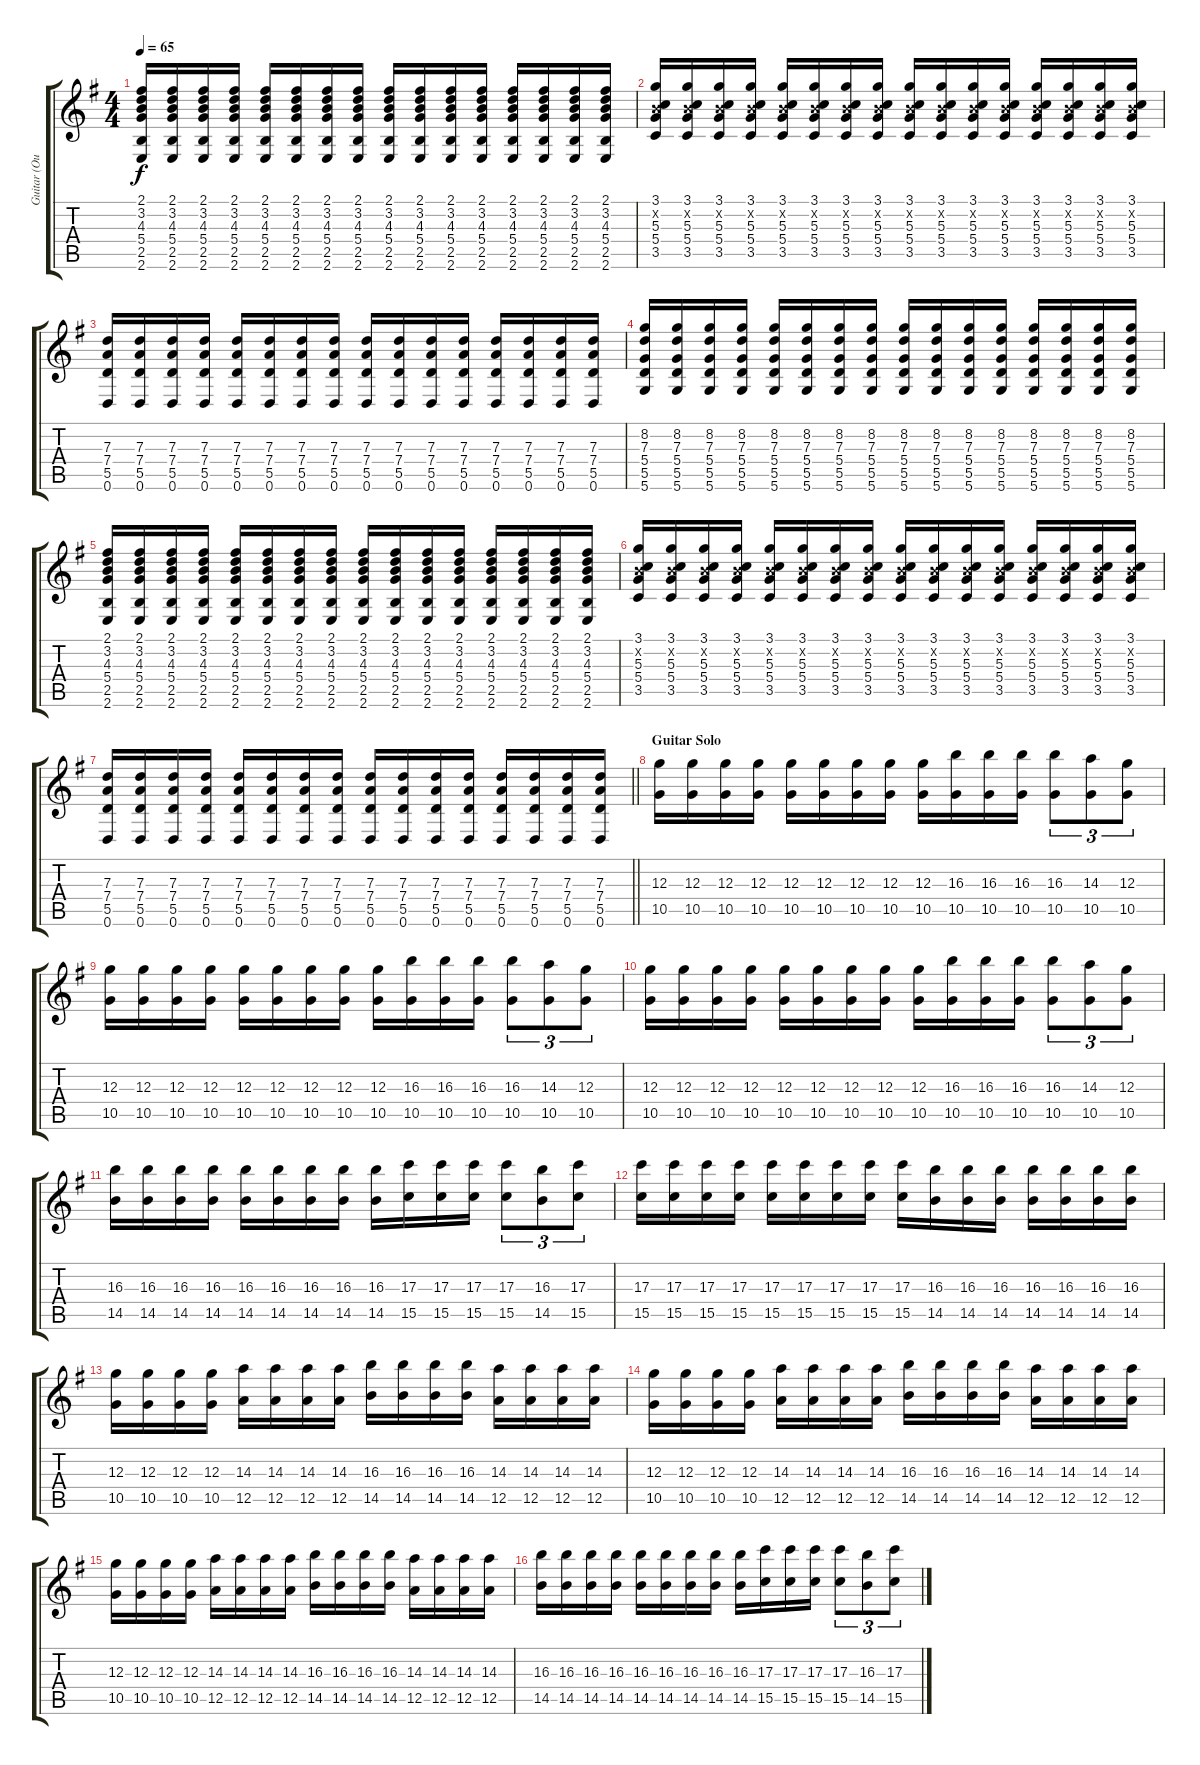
\track ("Guitar (Outro and Solo) - Simon Neil" "Guitar (Ou") {instrument overdrivenguitar}
\staff {score tabs}
\tuning (E4 B3 G3 D3 A2 D2) {hide}
\ts (4 4)
\tempo 65
\clef g2
\ks g
(2.1 3.2 4.3 5.4 2.5 2.6).16{dy f} (2.1 3.2 4.3 5.4 2.5 2.6).16 (2.1 3.2 4.3 5.4 2.5 2.6).16 (2.1 3.2 4.3 5.4 2.5 2.6).16 (2.1 3.2 4.3 5.4 2.5 2.6).16 (2.1 3.2 4.3 5.4 2.5 2.6).16 (2.1 3.2 4.3 5.4 2.5 2.6).16 (2.1 3.2 4.3 5.4 2.5 2.6).16 (2.1 3.2 4.3 5.4 2.5 2.6).16 (2.1 3.2 4.3 5.4 2.5 2.6).16 (2.1 3.2 4.3 5.4 2.5 2.6).16 (2.1 3.2 4.3 5.4 2.5 2.6).16 (2.1 3.2 4.3 5.4 2.5 2.6).16 (2.1 3.2 4.3 5.4 2.5 2.6).16 (2.1 3.2 4.3 5.4 2.5 2.6).16 (2.1 3.2 4.3 5.4 2.5 2.6).16 |
(3.1 0.2{x} 5.3 5.4 3.5).16 (3.1 0.2{x} 5.3 5.4 3.5).16 (3.1 0.2{x} 5.3 5.4 3.5).16 (3.1 0.2{x} 5.3 5.4 3.5).16 (3.1 0.2{x} 5.3 5.4 3.5).16 (3.1 0.2{x} 5.3 5.4 3.5).16 (3.1 0.2{x} 5.3 5.4 3.5).16 (3.1 0.2{x} 5.3 5.4 3.5).16 (3.1 0.2{x} 5.3 5.4 3.5).16 (3.1 0.2{x} 5.3 5.4 3.5).16 (3.1 0.2{x} 5.3 5.4 3.5).16 (3.1 0.2{x} 5.3 5.4 3.5).16 (3.1 0.2{x} 5.3 5.4 3.5).16 (3.1 0.2{x} 5.3 5.4 3.5).16 (3.1 0.2{x} 5.3 5.4 3.5).16 (3.1 0.2{x} 5.3 5.4 3.5).16 |
(7.3 7.4 5.5 0.6).16 (7.3 7.4 5.5 0.6).16 (7.3 7.4 5.5 0.6).16 (7.3 7.4 5.5 0.6).16 (7.3 7.4 5.5 0.6).16 (7.3 7.4 5.5 0.6).16 (7.3 7.4 5.5 0.6).16 (7.3 7.4 5.5 0.6).16 (7.3 7.4 5.5 0.6).16 (7.3 7.4 5.5 0.6).16 (7.3 7.4 5.5 0.6).16 (7.3 7.4 5.5 0.6).16 (7.3 7.4 5.5 0.6).16 (7.3 7.4 5.5 0.6).16 (7.3 7.4 5.5 0.6).16 (7.3 7.4 5.5 0.6).16 |
(8.2 7.3 5.4 5.5 5.6).16 (8.2 7.3 5.4 5.5 5.6).16 (8.2 7.3 5.4 5.5 5.6).16 (8.2 7.3 5.4 5.5 5.6).16 (8.2 7.3 5.4 5.5 5.6).16 (8.2 7.3 5.4 5.5 5.6).16 (8.2 7.3 5.4 5.5 5.6).16 (8.2 7.3 5.4 5.5 5.6).16 (8.2 7.3 5.4 5.5 5.6).16 (8.2 7.3 5.4 5.5 5.6).16 (8.2 7.3 5.4 5.5 5.6).16 (8.2 7.3 5.4 5.5 5.6).16 (8.2 7.3 5.4 5.5 5.6).16 (8.2 7.3 5.4 5.5 5.6).16 (8.2 7.3 5.4 5.5 5.6).16 (8.2 7.3 5.4 5.5 5.6).16 |
(2.1 3.2 4.3 5.4 2.5 2.6).16 (2.1 3.2 4.3 5.4 2.5 2.6).16 (2.1 3.2 4.3 5.4 2.5 2.6).16 (2.1 3.2 4.3 5.4 2.5 2.6).16 (2.1 3.2 4.3 5.4 2.5 2.6).16 (2.1 3.2 4.3 5.4 2.5 2.6).16 (2.1 3.2 4.3 5.4 2.5 2.6).16 (2.1 3.2 4.3 5.4 2.5 2.6).16 (2.1 3.2 4.3 5.4 2.5 2.6).16 (2.1 3.2 4.3 5.4 2.5 2.6).16 (2.1 3.2 4.3 5.4 2.5 2.6).16 (2.1 3.2 4.3 5.4 2.5 2.6).16 (2.1 3.2 4.3 5.4 2.5 2.6).16 (2.1 3.2 4.3 5.4 2.5 2.6).16 (2.1 3.2 4.3 5.4 2.5 2.6).16 (2.1 3.2 4.3 5.4 2.5 2.6).16 |
(3.1 0.2{x} 5.3 5.4 3.5).16 (3.1 0.2{x} 5.3 5.4 3.5).16 (3.1 0.2{x} 5.3 5.4 3.5).16 (3.1 0.2{x} 5.3 5.4 3.5).16 (3.1 0.2{x} 5.3 5.4 3.5).16 (3.1 0.2{x} 5.3 5.4 3.5).16 (3.1 0.2{x} 5.3 5.4 3.5).16 (3.1 0.2{x} 5.3 5.4 3.5).16 (3.1 0.2{x} 5.3 5.4 3.5).16 (3.1 0.2{x} 5.3 5.4 3.5).16 (3.1 0.2{x} 5.3 5.4 3.5).16 (3.1 0.2{x} 5.3 5.4 3.5).16 (3.1 0.2{x} 5.3 5.4 3.5).16 (3.1 0.2{x} 5.3 5.4 3.5).16 (3.1 0.2{x} 5.3 5.4 3.5).16 (3.1 0.2{x} 5.3 5.4 3.5).16 |
\barLineRight lightlight
(7.3 7.4 5.5 0.6).16 (7.3 7.4 5.5 0.6).16 (7.3 7.4 5.5 0.6).16 (7.3 7.4 5.5 0.6).16 (7.3 7.4 5.5 0.6).16 (7.3 7.4 5.5 0.6).16 (7.3 7.4 5.5 0.6).16 (7.3 7.4 5.5 0.6).16 (7.3 7.4 5.5 0.6).16 (7.3 7.4 5.5 0.6).16 (7.3 7.4 5.5 0.6).16 (7.3 7.4 5.5 0.6).16 (7.3 7.4 5.5 0.6).16 (7.3 7.4 5.5 0.6).16 (7.3 7.4 5.5 0.6).16 (7.3 7.4 5.5 0.6).16 |
\section ("" "Guitar Solo")
(12.3 10.5).16 (12.3 10.5).16 (12.3 10.5).16 (12.3 10.5).16 (12.3 10.5).16 (12.3 10.5).16 (12.3 10.5).16 (12.3 10.5).16 (12.3 10.5).16 (16.3 10.5).16 (16.3 10.5).16 (16.3 10.5).16 (16.3 10.5).8{tu (3 2)} (14.3 10.5).8{tu (3 2)} (12.3 10.5).8{tu (3 2)} |
(12.3 10.5).16 (12.3 10.5).16 (12.3 10.5).16 (12.3 10.5).16 (12.3 10.5).16 (12.3 10.5).16 (12.3 10.5).16 (12.3 10.5).16 (12.3 10.5).16 (16.3 10.5).16 (16.3 10.5).16 (16.3 10.5).16 (16.3 10.5).8{tu (3 2)} (14.3 10.5).8{tu (3 2)} (12.3 10.5).8{tu (3 2)} |
(12.3 10.5).16 (12.3 10.5).16 (12.3 10.5).16 (12.3 10.5).16 (12.3 10.5).16 (12.3 10.5).16 (12.3 10.5).16 (12.3 10.5).16 (12.3 10.5).16 (16.3 10.5).16 (16.3 10.5).16 (16.3 10.5).16 (16.3 10.5).8{tu (3 2)} (14.3 10.5).8{tu (3 2)} (12.3 10.5).8{tu (3 2)} |
(16.3 14.5).16 (16.3 14.5).16 (16.3 14.5).16 (16.3 14.5).16 (16.3 14.5).16 (16.3 14.5).16 (16.3 14.5).16 (16.3 14.5).16 (16.3 14.5).16 (17.3 15.5).16 (17.3 15.5).16 (17.3 15.5).16 (17.3 15.5).8{tu (3 2)} (16.3 14.5).8{tu (3 2)} (17.3 15.5).8{tu (3 2)} |
(17.3 15.5).16 (17.3 15.5).16 (17.3 15.5).16 (17.3 15.5).16 (17.3 15.5).16 (17.3 15.5).16 (17.3 15.5).16 (17.3 15.5).16 (17.3 15.5).16 (16.3 14.5).16 (16.3 14.5).16 (16.3 14.5).16 (16.3 14.5).16 (16.3 14.5).16 (16.3 14.5).16 (16.3 14.5).16 |
(12.3 10.5).16 (12.3 10.5).16 (12.3 10.5).16 (12.3 10.5).16 (14.3 12.5).16 (14.3 12.5).16 (14.3 12.5).16 (14.3 12.5).16 (16.3 14.5).16 (16.3 14.5).16 (16.3 14.5).16 (16.3 14.5).16 (14.3 12.5).16 (14.3 12.5).16 (14.3 12.5).16 (14.3 12.5).16 |
(12.3 10.5).16 (12.3 10.5).16 (12.3 10.5).16 (12.3 10.5).16 (14.3 12.5).16 (14.3 12.5).16 (14.3 12.5).16 (14.3 12.5).16 (16.3 14.5).16 (16.3 14.5).16 (16.3 14.5).16 (16.3 14.5).16 (14.3 12.5).16 (14.3 12.5).16 (14.3 12.5).16 (14.3 12.5).16 |
(12.3 10.5).16 (12.3 10.5).16 (12.3 10.5).16 (12.3 10.5).16 (14.3 12.5).16 (14.3 12.5).16 (14.3 12.5).16 (14.3 12.5).16 (16.3 14.5).16 (16.3 14.5).16 (16.3 14.5).16 (16.3 14.5).16 (14.3 12.5).16 (14.3 12.5).16 (14.3 12.5).16 (14.3 12.5).16 |
(16.3 14.5).16 (16.3 14.5).16 (16.3 14.5).16 (16.3 14.5).16 (16.3 14.5).16 (16.3 14.5).16 (16.3 14.5).16 (16.3 14.5).16 (16.3 14.5).16 (17.3 15.5).16 (17.3 15.5).16 (17.3 15.5).16 (17.3 15.5).8{tu (3 2)} (16.3 14.5).8{tu (3 2)} (17.3 15.5).8{tu (3 2)}
